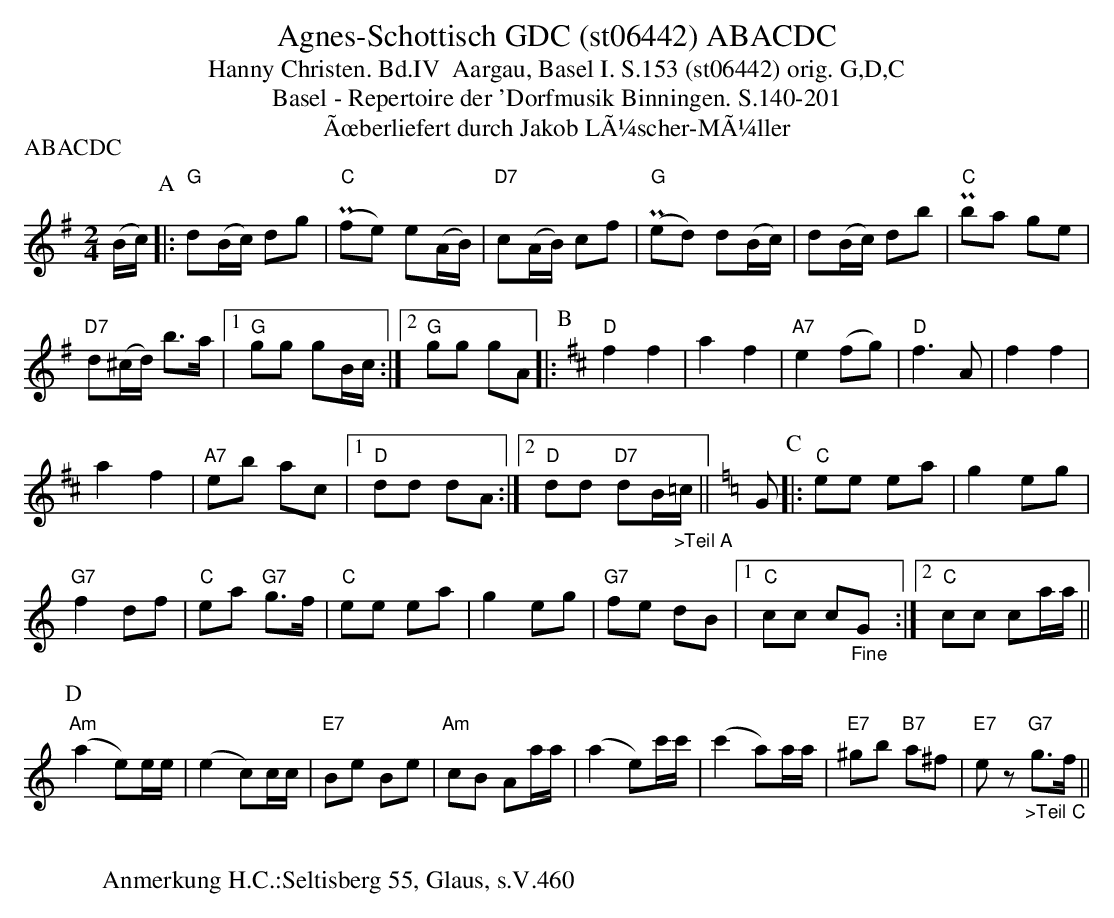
X:1
T:Agnes-Schottisch GDC (st06442) ABACDC
T:Hanny Christen. Bd.IV  Aargau, Basel I. S.153 (st06442) orig. G,D,C
T: Basel - Repertoire der 'Dorfmusik Binningen. S.140-201
T:Ãœberliefert durch Jakob LÃ¼scher-MÃ¼ller
P:ABACDC
M:2/4
L:1/8
K:G %%MIDI gchordon
(B/c/) [P:A] |: "G"d(B/c/) dg | P("C"fe) e(A/B/) | "D7"c(A/B/) cf | P("G"ed) d(B/c/) | d(B/c/) db | P"C"ba ge |
"D7"d(^c/d/) b>a |1 "G"gg gB/c/ :|2 "G"gg gA |: [P:B] [K:D] "D"f2f2 | a2f2 | "A7"e2(fg) | "D"f3A | f2f2 |
a2f2 | "A7"eb ac |1 "D"dd dA :|2 "D"dd "D7"dB/"_>Teil A"=c/  ||   [K:C] G [P:C] |: "C"ee ea | g2 eg |
"G7"f2df | "C"ea "G7"g>f | "C"ee ea | g2 eg | "G7"fe dB |1 "C"cc c"_Fine"G :|2 "C"cc ca/a/ ||
[P:D] ("Am"a2 e)e/e/ | (e2c)c/c/ | "E7"Be Be | "Am"cB Aa/a/ | (a2e)c'/c'/ | (c'2a)a/a/ | "E7"^gb "B7"a^f | "E7"ez "_>Teil C""G7"g>f ||
W:
W:Anmerkung H.C.:Seltisberg 55, Glaus, s.V.460
